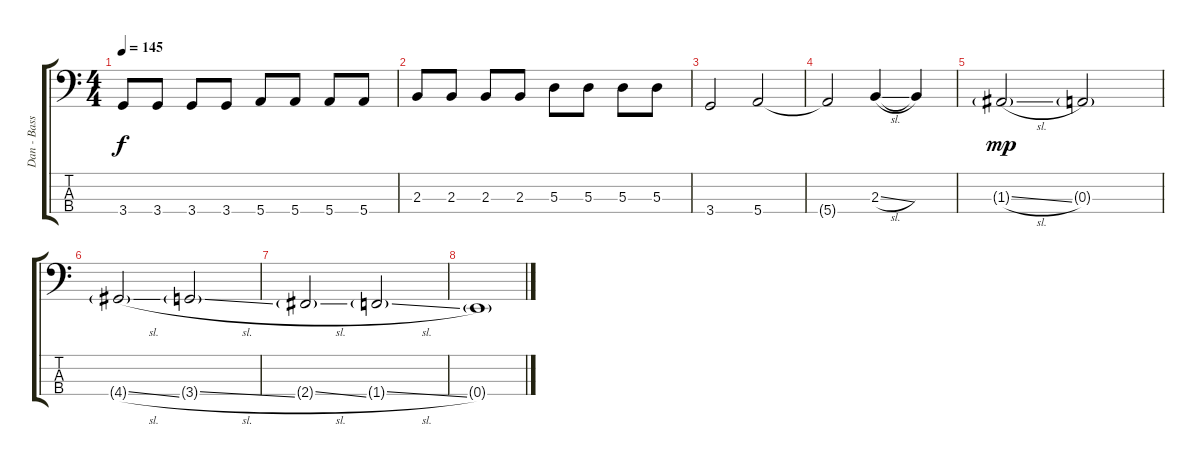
\track ("Dan - Bass" "Dan - Bass") {instrument electricbasspick}
\staff {score tabs}
\tuning (G2 D2 A1 E1) {hide}
\ts (4 4)
\tempo 145
\clef f4
\ks c
3.4.8{dy f} 3.4.8 3.4.8 3.4.8 5.4.8 5.4.8 5.4.8 5.4.8 |
2.3.8 2.3.8 2.3.8 2.3.8 5.3.8 5.3.8 5.3.8 5.3.8 |
3.4.2 5.4.2 |
5.4{t}.2 2.3{sl}.4 2.3{t}.4 |
1.3{sl g}.2{dy mp} 0.3{g}.2 |
4.4{sl g}.2 3.4{sl g}.2 |
2.4{sl g}.2 1.4{sl g}.2 |
0.4{g}.1
